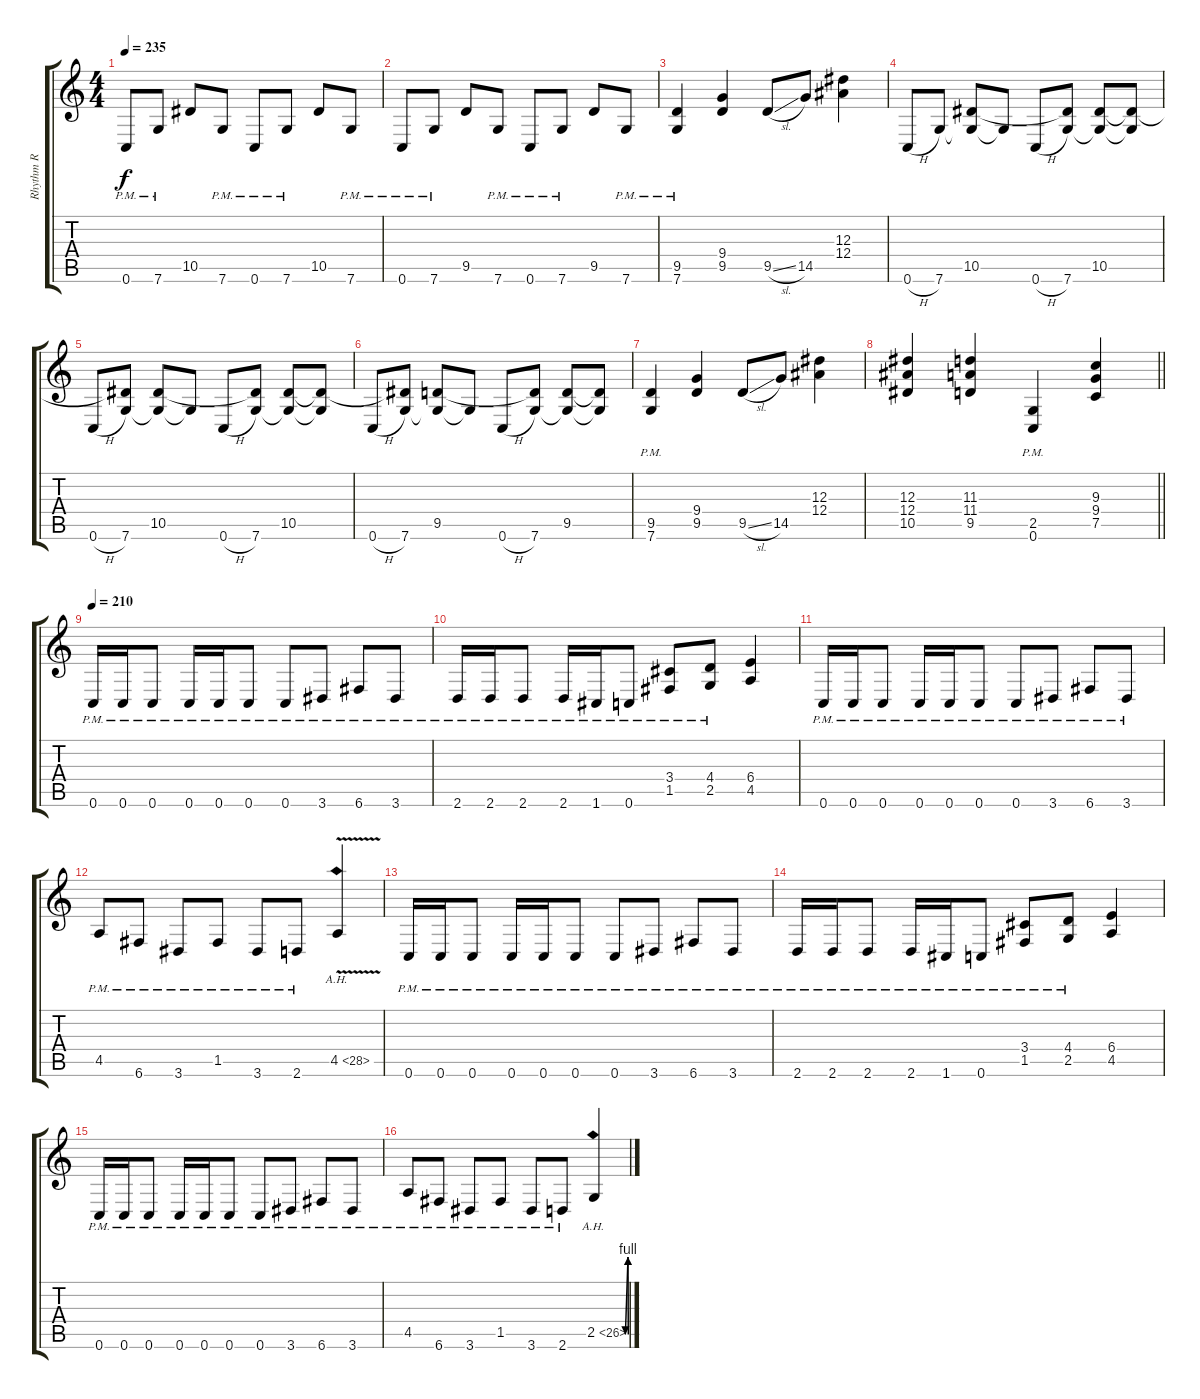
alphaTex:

\track ("Rhythm R" "Rhythm R") {instrument distortionguitar}
\staff {score tabs}
\tuning (C4 G3 Eb3 Bb2 F2 C2) {hide}
\ts (4 4)
\tempo 235
\clef g2
\ks c
0.6{pm}.8{dy f} 7.6{pm}.8 10.5.8 7.6{pm}.8 0.6{pm}.8 7.6{pm}.8 10.5.8 7.6{pm}.8 |
0.6{pm}.8 7.6{pm}.8 9.5.8 7.6{pm}.8 0.6{pm}.8 7.6{pm}.8 9.5.8 7.6{pm}.8 |
(9.5{pm} 7.6{pm}).4 (9.4 9.5).4 9.5{sl}.8 14.5.8 (12.3 12.4).4 |
0.6{h}.8 7.6.8 (10.5 7.6{t}).8 7.6{t}.8 0.6{h}.8 (10.5{t} 7.6).8 (10.5 7.6{t}).8 (10.5{t} 7.6{t}).8 |
0.6{h}.8 (10.5{t} 7.6).8 (10.5 7.6{t}).8 7.6{t}.8 0.6{h}.8 (10.5{t} 7.6).8 (10.5 7.6{t}).8 (10.5{t} 7.6{t}).8 |
0.6{h}.8 (10.5{t} 7.6).8 (9.5 7.6{t}).8 7.6{t}.8 0.6{h}.8 (9.5{t} 7.6).8 (9.5 7.6{t}).8 (9.5{t} 7.6{t}).8 |
(9.5{pm} 7.6{pm}).4 (9.4 9.5).4 9.5{sl}.8 14.5.8 (12.3 12.4).4 |
\barLineRight lightlight
(12.3 12.4 10.5).4 (11.3 11.4 9.5).4 (2.5{pm} 0.6{pm}).4 (9.3 9.4 7.5).4 |
\section ("" "")
\tempo 210
0.6{pm}.16 0.6{pm}.16 0.6{pm}.8 0.6{pm}.16 0.6{pm}.16 0.6{pm}.8 0.6{pm}.8 3.6{pm}.8 6.6{pm}.8 3.6{pm}.8 |
2.6{pm}.16 2.6{pm}.16 2.6{pm}.8 2.6{pm}.16 1.6{pm}.16 0.6{pm}.8 (3.4{pm} 1.5{pm}).8 (4.4 2.5{pm}).8 (6.4 4.5).4 |
0.6{pm}.16 0.6{pm}.16 0.6{pm}.8 0.6{pm}.16 0.6{pm}.16 0.6{pm}.8 0.6{pm}.8 3.6{pm}.8 6.6{pm}.8 3.6{pm}.8 |
4.5{pm}.8 6.6{pm}.8 3.6{pm}.8 1.5{pm}.8 3.6{pm}.8 2.6{pm}.8 4.5{ah 24 v}.4 |
0.6{pm}.16 0.6{pm}.16 0.6{pm}.8 0.6{pm}.16 0.6{pm}.16 0.6{pm}.8 0.6{pm}.8 3.6{pm}.8 6.6{pm}.8 3.6{pm}.8 |
2.6{pm}.16 2.6{pm}.16 2.6{pm}.8 2.6{pm}.16 1.6{pm}.16 0.6{pm}.8 (3.4{pm} 1.5{pm}).8 (4.4 2.5{pm}).8 (6.4 4.5).4 |
0.6{pm}.16 0.6{pm}.16 0.6{pm}.8 0.6{pm}.16 0.6{pm}.16 0.6{pm}.8 0.6{pm}.8 3.6{pm}.8 6.6{pm}.8 3.6{pm}.8 |
4.5{pm}.8 6.6{pm}.8 3.6{pm}.8 1.5{pm}.8 3.6{pm}.8 2.6{pm}.8 2.5{be (custom 0 0 18 0 30 0 33 4 60 0) ah 24}.4
